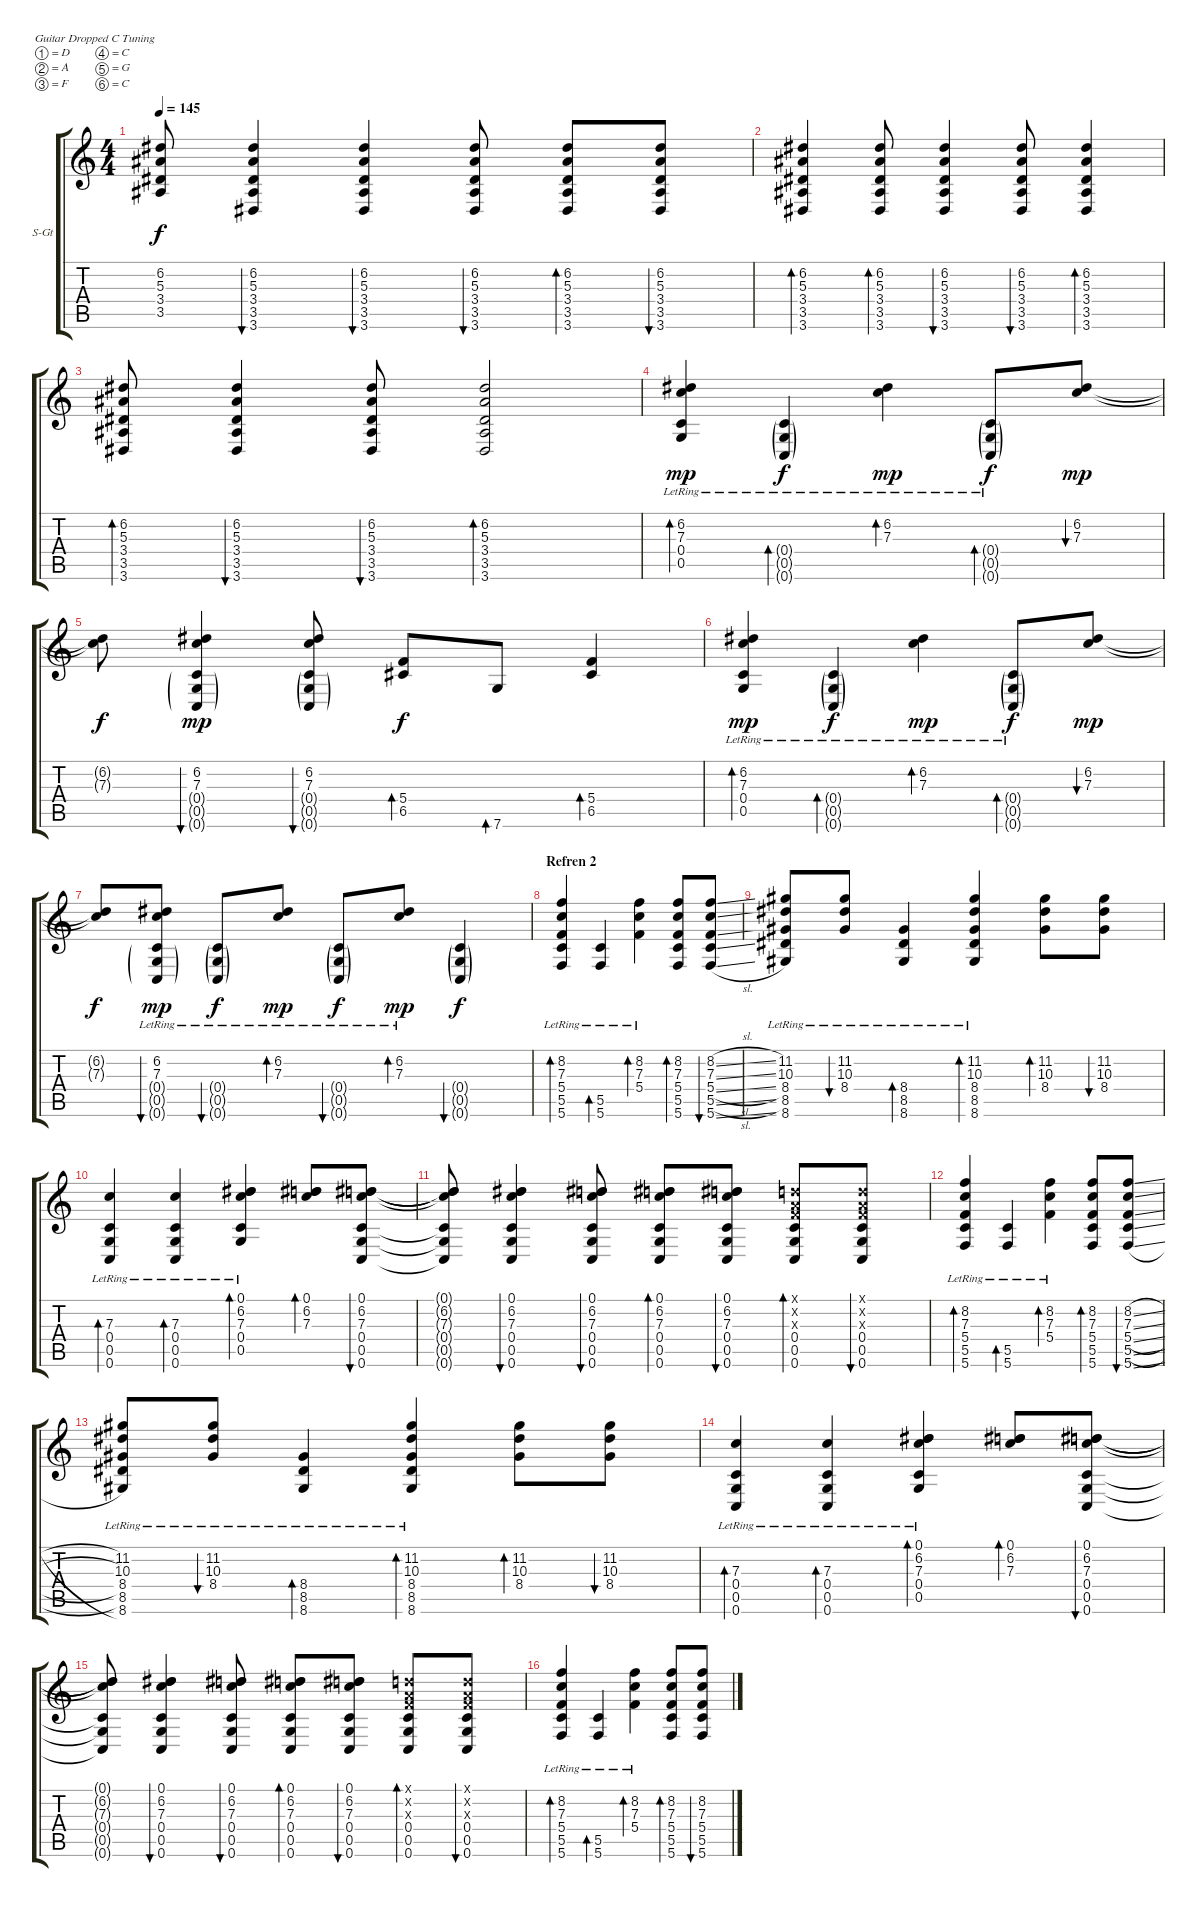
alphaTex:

\bracketExtendMode groupsimilarinstruments
\firstSystemTrackNameOrientation horizontal
\otherSystemsTrackNameOrientation horizontal
\track ("Gitara 1" "S-Gt") {instrument acousticguitarsteel}
\staff {score tabs}
\tuning (D4 A3 F3 C3 G2 C2)
\ts (4 4)
\tempo 145
\clef g2
\ks c
(6.2{t} 5.3{t} 3.4{t} 3.5{t}).8{dy f} (6.2 5.3 3.4 3.5 3.6).4{bu 60} (6.2 5.3 3.4 3.5 3.6).4{bu 60} (6.2 5.3 3.4 3.5 3.6).8{bu 60} (6.2 5.3 3.4 3.5 3.6).8{bd 60} (6.2 5.3 3.4 3.5 3.6).8{bu 60} |
(6.2 5.3 3.4 3.5 3.6).4{bd 60} (6.2 5.3 3.4 3.5 3.6).8{bd 60} (6.2 5.3 3.4 3.5 3.6).4{bu 60} (6.2 5.3 3.4 3.5 3.6).8{bu 60} (6.2 5.3 3.4 3.5 3.6).4{bd 60} |
(6.2 5.3 3.4 3.5 3.6).8{bd 60} (6.2 5.3 3.4 3.5 3.6).4{bu 60} (6.2 5.3 3.4 3.5 3.6).8{bu 60} (6.2 5.3 3.4 3.5 3.6).2{bd 60} |
(6.2{lr} 7.3{lr} 0.4 0.5).4{bd 240 dy mp} (0.4{g lr} 0.5{g lr} 0.6{g lr}).4{bd 240 dy f} (6.2{lr} 7.3{lr}).4{bd 240 dy mp} (0.4{g lr} 0.5{g lr} 0.6{g lr}).8{bd 240 dy f} (6.2 7.3).8{bu 240 dy mp} |
(6.2{t} 7.3{t}).8{dy f} (6.2 7.3 0.4{g} 0.5{g} 0.6{g}).4{bu 240 dy mp} (6.2 7.3 0.4{g} 0.5{g} 0.6{g}).8{bu 240} (5.4 6.5).8{bd 240 dy f} 7.6.8{bd 240} (5.4 6.5).4{bd 240} |
(6.2{lr} 7.3{lr} 0.4 0.5).4{bd 240 dy mp} (0.4{g lr} 0.5{g lr} 0.6{g lr}).4{bd 240 dy f} (6.2{lr} 7.3{lr}).4{bd 240 dy mp} (0.4{g lr} 0.5{g lr} 0.6{g lr}).8{bd 240 dy f} (6.2 7.3).8{bu 240 dy mp} |
(6.2{t} 7.3{t}).8{dy f} (6.2{lr} 7.3{lr} 0.4{g} 0.5{g} 0.6{g}).8{bu 240 dy mp} (0.4{g lr} 0.5{g lr} 0.6{g lr}).8{bu 240 dy f} (6.2 7.3{lr}).8{bd 240 dy mp} (0.4{g lr} 0.5{g lr} 0.6{g lr}).8{bu 240 dy f} (6.2{lr} 7.3{lr}).8{bd 240 dy mp} (0.4{g} 0.5{g} 0.6{g}).4{bu 240 dy f} |
\section ("" "Refren 2")
(8.2 7.3{lr} 5.4{lr} 5.5{lr} 5.6{lr}).4{bd 60} (5.5{lr} 5.6{lr}).4{bd 240} (8.2{lr} 7.3{lr} 5.4{lr}).4{bd 240} (8.2 7.3 5.4 5.5 5.6).8{bd 120} (8.2{sl} 7.3{sl} 5.4{sl} 5.5{sl} 5.6{sl}).8{bu 120} |
(11.2{lr} 10.3{lr} 8.4{lr} 8.5{lr} 8.6{lr}).8 (11.2 10.3{lr} 8.4{lr}).8{bu 120} (8.4{lr} 8.5{lr} 8.6{lr}).4{bd 120} (11.2{lr} 10.3{lr} 8.4{lr} 8.5{lr} 8.6{lr}).4{bd 120} (11.2 10.3 8.4).8{bd 120} (11.2 10.3 8.4).8{bu 120} |
(7.3 0.4{lr} 0.5{lr} 0.6{lr}).4{bd 120} (7.3 0.4{lr} 0.5{lr} 0.6{lr}).4{bd 120} (0.1{lr} 6.2{lr} 7.3{lr} 0.4{lr} 0.5{lr}).4{bd 120} (0.1 6.2 7.3).8{bd 120} (0.1 6.2 7.3 0.4 0.5 0.6).8{bu 120} |
(0.1{t} 6.2{t} 7.3{t} 0.4{t} 0.5{t} 0.6{t}).8 (0.1 6.2 7.3 0.4 0.5 0.6).4{bu 120} (0.1 6.2 7.3 0.4 0.5 0.6).8{bu 120} (0.1 6.2 7.3 0.4 0.5 0.6).8{bd 60} (0.1 6.2 7.3 0.4 0.5 0.6).8{bu 60} (0.1{x} 0.2{x} 0.3{x} 0.4 0.5 0.6).8{bd 30} (0.1{x} 0.2{x} 0.3{x} 0.4 0.5 0.6).8{bu 30} |
(8.2 7.3{lr} 5.4{lr} 5.5{lr} 5.6{lr}).4{bd 60} (5.5{lr} 5.6{lr}).4{bd 240} (8.2{lr} 7.3{lr} 5.4{lr}).4{bd 240} (8.2 7.3 5.4 5.5 5.6).8{bd 120} (8.2{sl} 7.3{sl} 5.4{sl} 5.5{sl} 5.6{sl}).8{bu 120} |
(11.2{lr} 10.3{lr} 8.4{lr} 8.5{lr} 8.6{lr}).8 (11.2 10.3{lr} 8.4{lr}).8{bu 120} (8.4{lr} 8.5{lr} 8.6{lr}).4{bd 120} (11.2{lr} 10.3{lr} 8.4{lr} 8.5{lr} 8.6{lr}).4{bd 120} (11.2 10.3 8.4).8{bd 120} (11.2 10.3 8.4).8{bu 120} |
(7.3 0.4{lr} 0.5{lr} 0.6{lr}).4{bd 120} (7.3 0.4{lr} 0.5{lr} 0.6{lr}).4{bd 120} (0.1{lr} 6.2{lr} 7.3{lr} 0.4{lr} 0.5{lr}).4{bd 120} (0.1 6.2 7.3).8{bd 120} (0.1 6.2 7.3 0.4 0.5 0.6).8{bu 120} |
(0.1{t} 6.2{t} 7.3{t} 0.4{t} 0.5{t} 0.6{t}).8 (0.1 6.2 7.3 0.4 0.5 0.6).4{bu 120} (0.1 6.2 7.3 0.4 0.5 0.6).8{bu 120} (0.1 6.2 7.3 0.4 0.5 0.6).8{bd 60} (0.1 6.2 7.3 0.4 0.5 0.6).8{bu 60} (0.1{x} 0.2{x} 0.3{x} 0.4 0.5 0.6).8{bd 30} (0.1{x} 0.2{x} 0.3{x} 0.4 0.5 0.6).8{bu 30} |
(8.2 7.3{lr} 5.4{lr} 5.5{lr} 5.6{lr}).4{bd 60} (5.5{lr} 5.6{lr}).4{bd 240} (8.2{lr} 7.3{lr} 5.4{lr}).4{bd 240} (8.2 7.3 5.4 5.5 5.6).8{bd 120} (8.2{sl} 7.3{sl} 5.4{sl} 5.5{sl} 5.6{sl}).8{bu 120}
